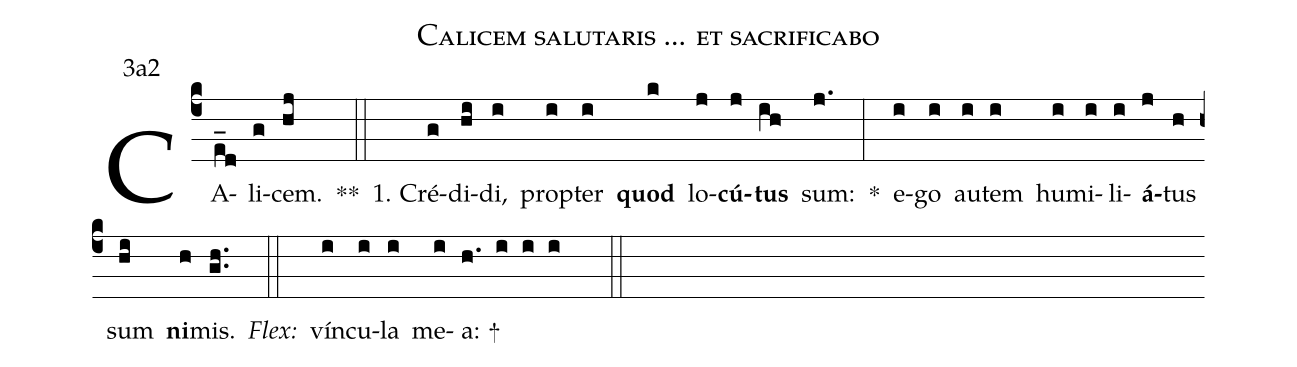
name:Calicem salutaris ... et sacrificabo;
office-part:Antiphona;
mode:3;
annotation:3a2;
%%
(c4) CA(e_d)li(g)cem.(hj) **(::)
1. Cré(g)di(hi)di,(i) prop(i)ter(i) <b>quod</b>(k) lo(j)<b>cú</b>(j)<b>tus</b>(ih) sum:(j.) *(:) e(i)go(i) au(i)tem(i) hu(i)mi(i)li(i)<b>á</b>(j)tus(h) sum(hi) <b>ni</b>(h)mis.(gh..)
<i>Flex:</i>(::)  vín(i)cu(i)la(i) me(i)a: +(h. i i i  ::)
